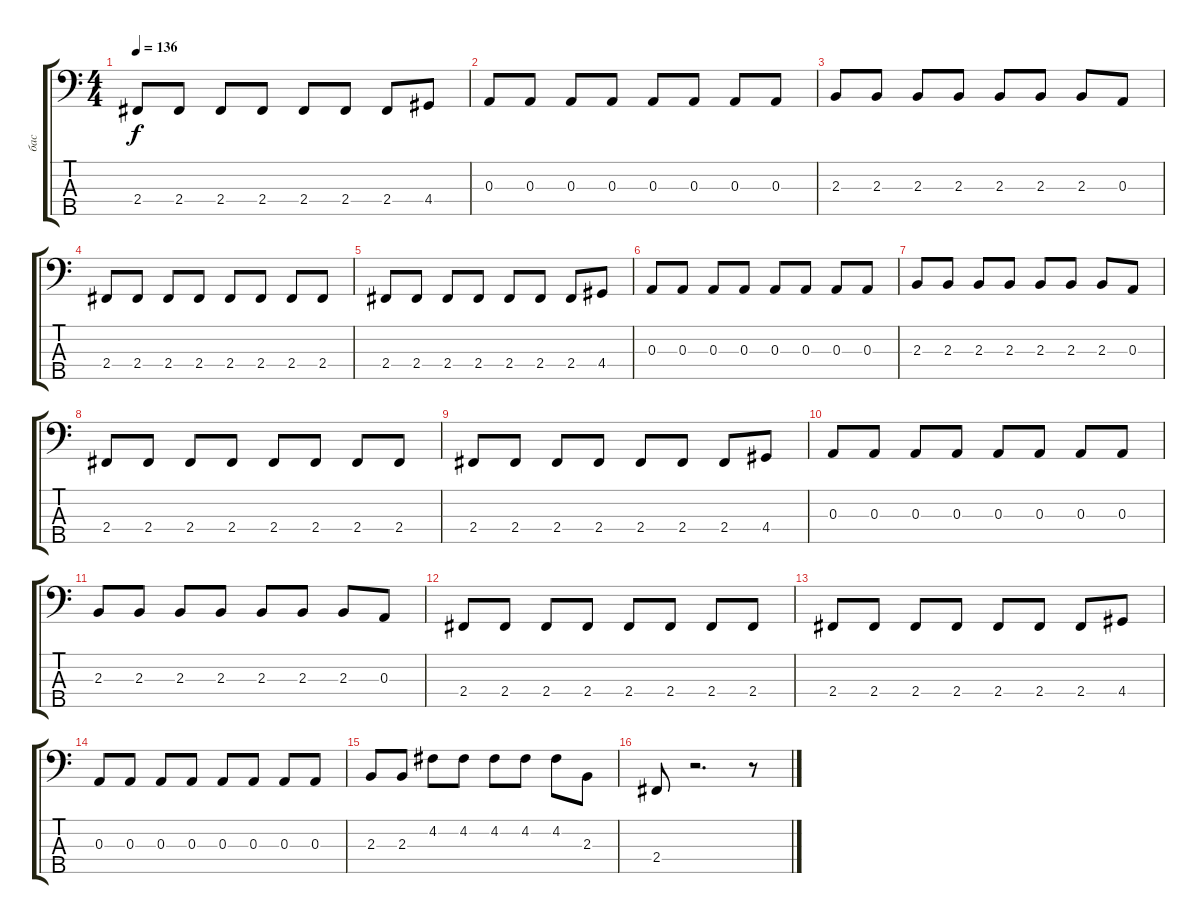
\track ("бас" "бас") {instrument electricbassfinger}
\staff {score tabs}
\tuning (G2 D2 A1 E1 B0) {hide}
\ts (4 4)
\tempo 136
\clef f4
\ks c
2.4.8{dy f} 2.4.8 2.4.8 2.4.8 2.4.8 2.4.8 2.4.8 4.4.8 |
0.3.8 0.3.8 0.3.8 0.3.8 0.3.8 0.3.8 0.3.8 0.3.8 |
2.3.8 2.3.8 2.3.8 2.3.8 2.3.8 2.3.8 2.3.8 0.3.8 |
2.4.8 2.4.8 2.4.8 2.4.8 2.4.8 2.4.8 2.4.8 2.4.8 |
2.4.8 2.4.8 2.4.8 2.4.8 2.4.8 2.4.8 2.4.8 4.4.8 |
0.3.8 0.3.8 0.3.8 0.3.8 0.3.8 0.3.8 0.3.8 0.3.8 |
2.3.8 2.3.8 2.3.8 2.3.8 2.3.8 2.3.8 2.3.8 0.3.8 |
2.4.8 2.4.8 2.4.8 2.4.8 2.4.8 2.4.8 2.4.8 2.4.8 |
2.4.8 2.4.8 2.4.8 2.4.8 2.4.8 2.4.8 2.4.8 4.4.8 |
0.3.8 0.3.8 0.3.8 0.3.8 0.3.8 0.3.8 0.3.8 0.3.8 |
2.3.8 2.3.8 2.3.8 2.3.8 2.3.8 2.3.8 2.3.8 0.3.8 |
2.4.8 2.4.8 2.4.8 2.4.8 2.4.8 2.4.8 2.4.8 2.4.8 |
2.4.8 2.4.8 2.4.8 2.4.8 2.4.8 2.4.8 2.4.8 4.4.8 |
0.3.8 0.3.8 0.3.8 0.3.8 0.3.8 0.3.8 0.3.8 0.3.8 |
2.3.8 2.3.8 4.2.8 4.2.8 4.2.8 4.2.8 4.2.8 2.3.8 |
2.4.8 r.2{d} r.8
